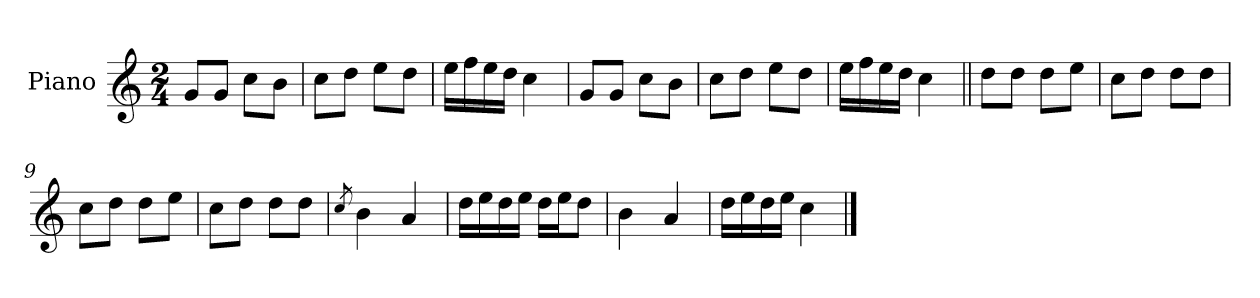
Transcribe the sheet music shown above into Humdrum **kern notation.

**kern
*part1
*staff1
*I"Piano
*I'Pno.
*clefG2
*k[]
*M2/4
=1
8g/L
8g/J
8cc\L
8b\J
=2
8cc\L
8dd\J
8ee\L
8dd\J
=3
16ee\LL
16ff\
16ee\
16dd\JJ
4cc\
=4
8g/L
8g/J
8cc\L
8b\J
=5
8cc\L
8dd\J
8ee\L
8dd\J
=6
16ee\LL
16ff\
16ee\
16dd\JJ
4cc\
=7||
8dd\L
8dd\J
8dd\L
8ee\J
=8
8cc\L
8dd\J
8dd\L
8dd\J
!!LO:LB:g=z
=9
8cc\L
8dd\J
8dd\L
8ee\J
=10
8cc\L
8dd\J
8dd\L
8dd\J
=11
8qcc/
4b\
4a/
=12
16dd\LL
16ee\
16dd\
16ee\JJ
16dd\LL
16ee\J
8dd\J
=13
4b\
4a/
=14
16dd\LL
16ee\
16dd\
16ee\JJ
4cc\
==
*-
